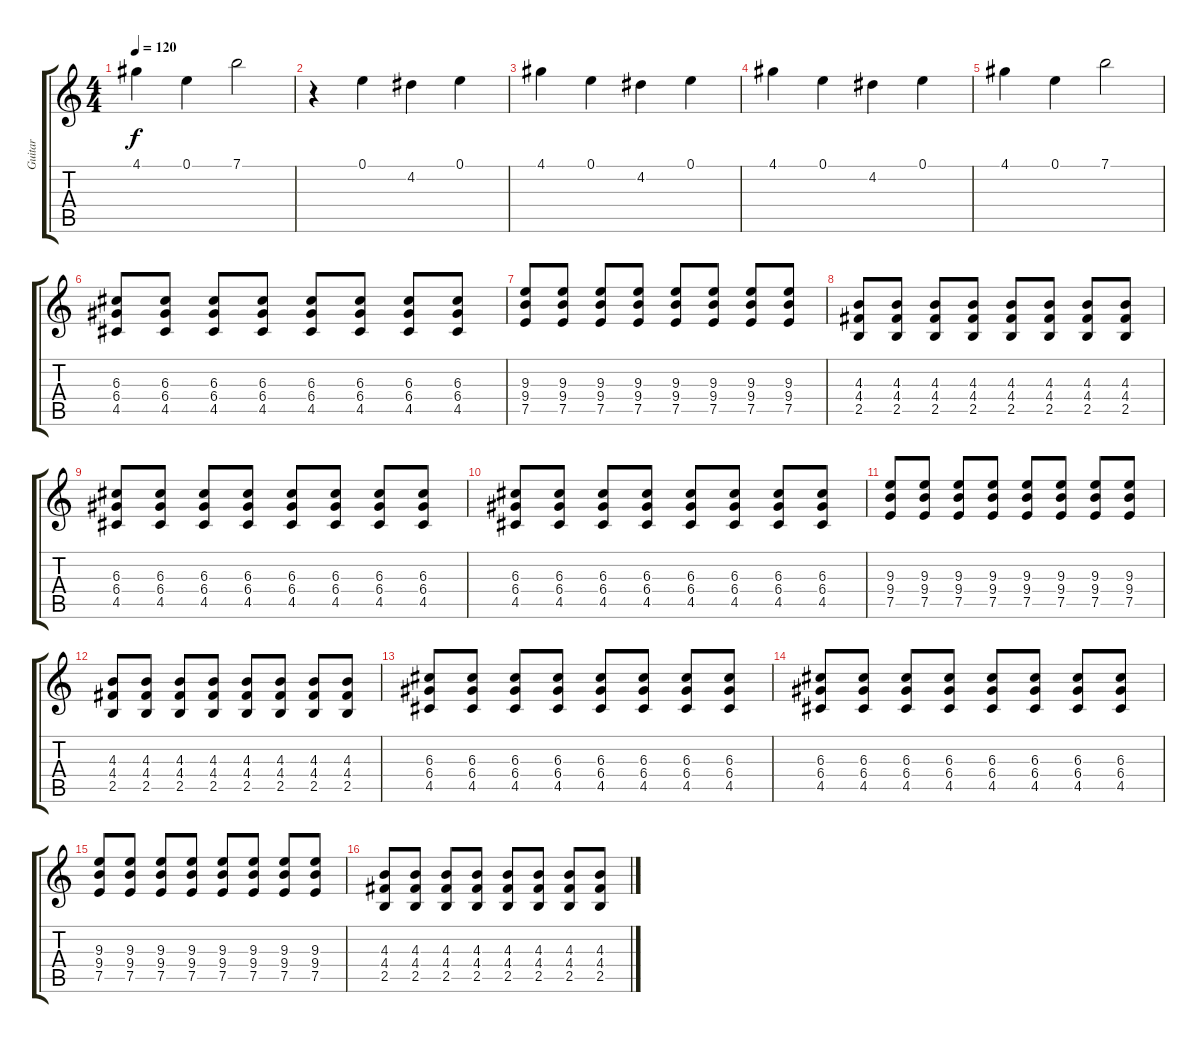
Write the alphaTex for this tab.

\track ("Guitar" "Guitar") {instrument distortionguitar}
\staff {score tabs}
\tuning (E4 B3 G3 D3 A2 E2) {hide}
\ts (4 4)
\tempo 120
\clef g2
\ks c
4.1.4{dy f} 0.1.4 7.1.2 |
r.4 0.1.4 4.2.4 0.1.4 |
4.1.4 0.1.4 4.2.4 0.1.4 |
4.1.4 0.1.4 4.2.4 0.1.4 |
4.1.4 0.1.4 7.1.2 |
(6.3 6.4 4.5).8 (6.3 6.4 4.5).8 (6.3 6.4 4.5).8 (6.3 6.4 4.5).8 (6.3 6.4 4.5).8 (6.3 6.4 4.5).8 (6.3 6.4 4.5).8 (6.3 6.4 4.5).8 |
(9.3 9.4 7.5).8 (9.3 9.4 7.5).8 (9.3 9.4 7.5).8 (9.3 9.4 7.5).8 (9.3 9.4 7.5).8 (9.3 9.4 7.5).8 (9.3 9.4 7.5).8 (9.3 9.4 7.5).8 |
(4.3 4.4 2.5).8 (4.3 4.4 2.5).8 (4.3 4.4 2.5).8 (4.3 4.4 2.5).8 (4.3 4.4 2.5).8 (4.3 4.4 2.5).8 (4.3 4.4 2.5).8 (4.3 4.4 2.5).8 |
(6.3 6.4 4.5).8 (6.3 6.4 4.5).8 (6.3 6.4 4.5).8 (6.3 6.4 4.5).8 (6.3 6.4 4.5).8 (6.3 6.4 4.5).8 (6.3 6.4 4.5).8 (6.3 6.4 4.5).8 |
(6.3 6.4 4.5).8 (6.3 6.4 4.5).8 (6.3 6.4 4.5).8 (6.3 6.4 4.5).8 (6.3 6.4 4.5).8 (6.3 6.4 4.5).8 (6.3 6.4 4.5).8 (6.3 6.4 4.5).8 |
(9.3 9.4 7.5).8 (9.3 9.4 7.5).8 (9.3 9.4 7.5).8 (9.3 9.4 7.5).8 (9.3 9.4 7.5).8 (9.3 9.4 7.5).8 (9.3 9.4 7.5).8 (9.3 9.4 7.5).8 |
(4.3 4.4 2.5).8 (4.3 4.4 2.5).8 (4.3 4.4 2.5).8 (4.3 4.4 2.5).8 (4.3 4.4 2.5).8 (4.3 4.4 2.5).8 (4.3 4.4 2.5).8 (4.3 4.4 2.5).8 |
(6.3 6.4 4.5).8 (6.3 6.4 4.5).8 (6.3 6.4 4.5).8 (6.3 6.4 4.5).8 (6.3 6.4 4.5).8 (6.3 6.4 4.5).8 (6.3 6.4 4.5).8 (6.3 6.4 4.5).8 |
(6.3 6.4 4.5).8 (6.3 6.4 4.5).8 (6.3 6.4 4.5).8 (6.3 6.4 4.5).8 (6.3 6.4 4.5).8 (6.3 6.4 4.5).8 (6.3 6.4 4.5).8 (6.3 6.4 4.5).8 |
(9.3 9.4 7.5).8 (9.3 9.4 7.5).8 (9.3 9.4 7.5).8 (9.3 9.4 7.5).8 (9.3 9.4 7.5).8 (9.3 9.4 7.5).8 (9.3 9.4 7.5).8 (9.3 9.4 7.5).8 |
(4.3 4.4 2.5).8 (4.3 4.4 2.5).8 (4.3 4.4 2.5).8 (4.3 4.4 2.5).8 (4.3 4.4 2.5).8 (4.3 4.4 2.5).8 (4.3 4.4 2.5).8 (4.3 4.4 2.5).8
